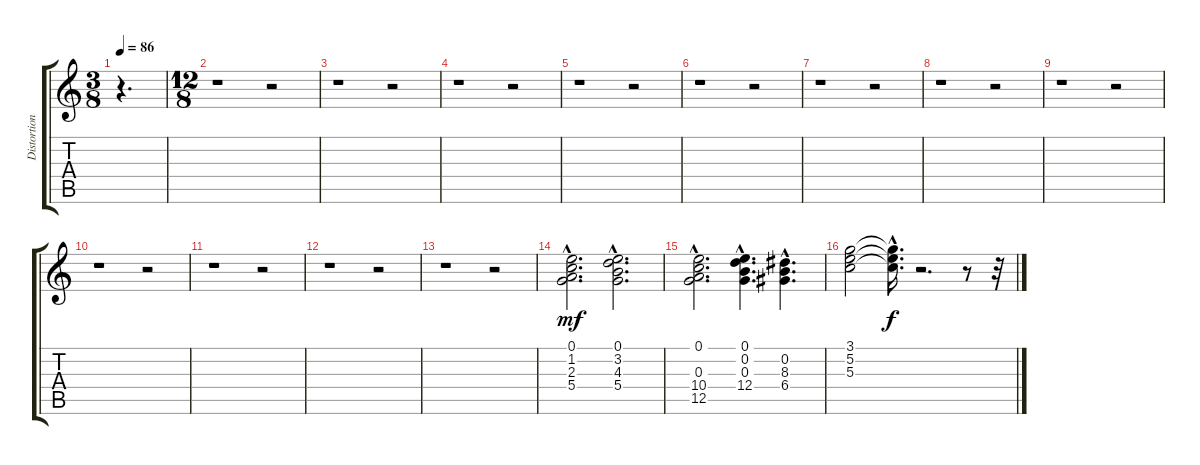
\track ("Distortion" "Distortion") {instrument distortionguitar}
\staff {score tabs}
\tuning (E4 B3 G3 D3 A2 E2) {hide}
\ts (3 8)
\tempo 86
\clef g2
\ks c
r.4{d dy mf instrument distortionguitar} |
\ts (12 8)
r.1 r.2 |
r.1 r.2 |
r.1 r.2 |
r.1 r.2 |
r.1 r.2 |
r.1 r.2 |
r.1 r.2 |
r.1 r.2 |
r.1 r.2 |
r.1 r.2 |
r.1 r.2 |
r.1 r.2 |
(0.1{hac} 1.2{hac} 2.3{hac} 5.4{hac}).2{d} (0.1{hac} 3.2{hac} 4.3{hac} 5.4{hac}).2{d} |
(0.1{hac} 0.3{hac} 10.4{hac} 12.5{hac}).2{d} (0.1{hac} 0.2{hac} 0.3{hac} 12.4{hac}).4{d} (0.2{hac} 8.3{hac} 6.4{hac}).4{d} |
(3.1 5.2 5.3).2 (3.1{hac t} 5.2{hac t} 5.3{hac t}).16{d dy f} r.2{d} r.8 r.32
